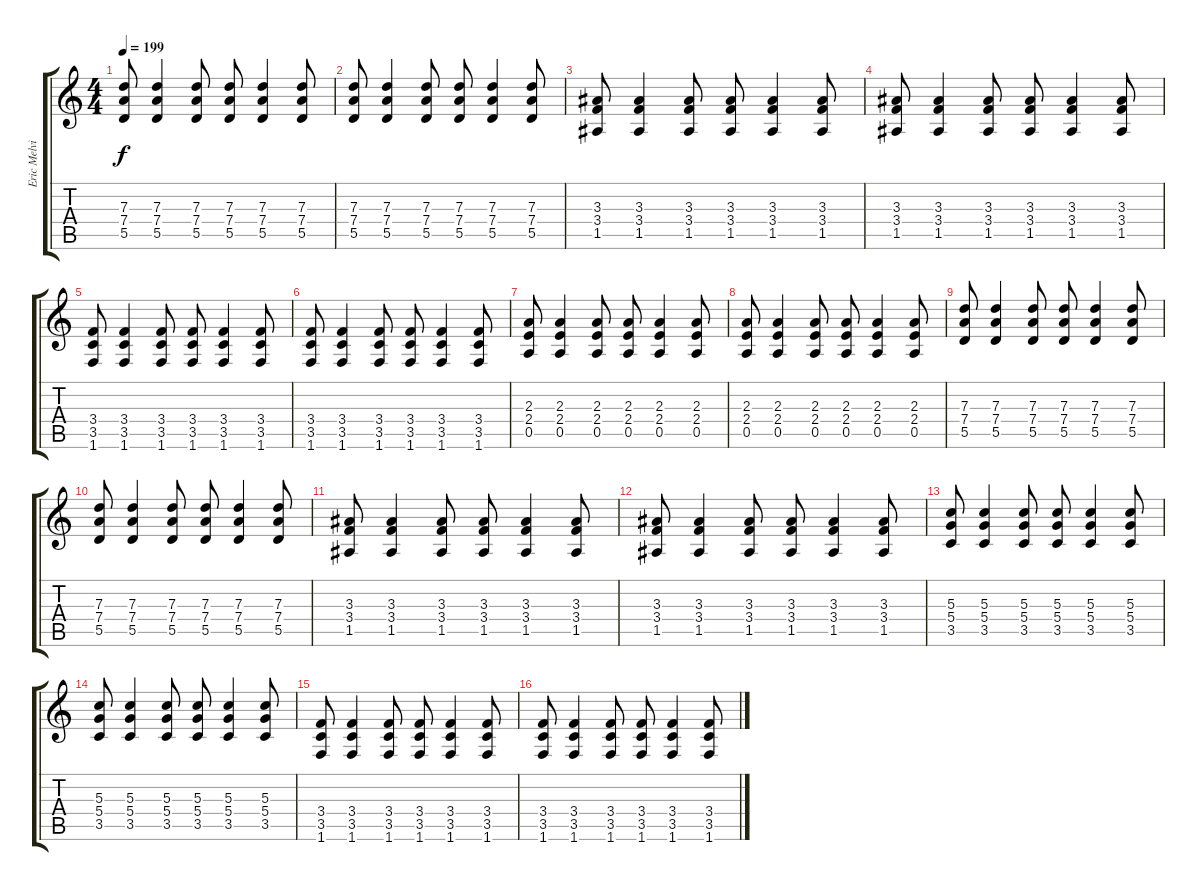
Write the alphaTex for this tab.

\track ("Eric Melvin" "Eric Melvi") {instrument distortionguitar}
\staff {score tabs}
\tuning (E4 B3 G3 D3 A2 E2) {hide}
\ts (4 4)
\tempo 199
\clef g2
\ks c
(7.3 7.4 5.5).8{dy f} (7.3 7.4 5.5).4 (7.3 7.4 5.5).8 (7.3 7.4 5.5).8 (7.3 7.4 5.5).4 (7.3 7.4 5.5).8 |
(7.3 7.4 5.5).8 (7.3 7.4 5.5).4 (7.3 7.4 5.5).8 (7.3 7.4 5.5).8 (7.3 7.4 5.5).4 (7.3 7.4 5.5).8 |
(3.3 3.4 1.5).8 (3.3 3.4 1.5).4 (3.3 3.4 1.5).8 (3.3 3.4 1.5).8 (3.3 3.4 1.5).4 (3.3 3.4 1.5).8 |
(3.3 3.4 1.5).8 (3.3 3.4 1.5).4 (3.3 3.4 1.5).8 (3.3 3.4 1.5).8 (3.3 3.4 1.5).4 (3.3 3.4 1.5).8 |
(3.4 3.5 1.6).8 (3.4 3.5 1.6).4 (3.4 3.5 1.6).8 (3.4 3.5 1.6).8 (3.4 3.5 1.6).4 (3.4 3.5 1.6).8 |
(3.4 3.5 1.6).8 (3.4 3.5 1.6).4 (3.4 3.5 1.6).8 (3.4 3.5 1.6).8 (3.4 3.5 1.6).4 (3.4 3.5 1.6).8 |
(2.3 2.4 0.5).8 (2.3 2.4 0.5).4 (2.3 2.4 0.5).8 (2.3 2.4 0.5).8 (2.3 2.4 0.5).4 (2.3 2.4 0.5).8 |
(2.3 2.4 0.5).8 (2.3 2.4 0.5).4 (2.3 2.4 0.5).8 (2.3 2.4 0.5).8 (2.3 2.4 0.5).4 (2.3 2.4 0.5).8 |
(7.3 7.4 5.5).8 (7.3 7.4 5.5).4 (7.3 7.4 5.5).8 (7.3 7.4 5.5).8 (7.3 7.4 5.5).4 (7.3 7.4 5.5).8 |
(7.3 7.4 5.5).8 (7.3 7.4 5.5).4 (7.3 7.4 5.5).8 (7.3 7.4 5.5).8 (7.3 7.4 5.5).4 (7.3 7.4 5.5).8 |
(3.3 3.4 1.5).8 (3.3 3.4 1.5).4 (3.3 3.4 1.5).8 (3.3 3.4 1.5).8 (3.3 3.4 1.5).4 (3.3 3.4 1.5).8 |
(3.3 3.4 1.5).8 (3.3 3.4 1.5).4 (3.3 3.4 1.5).8 (3.3 3.4 1.5).8 (3.3 3.4 1.5).4 (3.3 3.4 1.5).8 |
(5.3 5.4 3.5).8 (5.3 5.4 3.5).4 (5.3 5.4 3.5).8 (5.3 5.4 3.5).8 (5.3 5.4 3.5).4 (5.3 5.4 3.5).8 |
(5.3 5.4 3.5).8 (5.3 5.4 3.5).4 (5.3 5.4 3.5).8 (5.3 5.4 3.5).8 (5.3 5.4 3.5).4 (5.3 5.4 3.5).8 |
(3.4 3.5 1.6).8 (3.4 3.5 1.6).4 (3.4 3.5 1.6).8 (3.4 3.5 1.6).8 (3.4 3.5 1.6).4 (3.4 3.5 1.6).8 |
(3.4 3.5 1.6).8 (3.4 3.5 1.6).4 (3.4 3.5 1.6).8 (3.4 3.5 1.6).8 (3.4 3.5 1.6).4 (3.4 3.5 1.6).8
